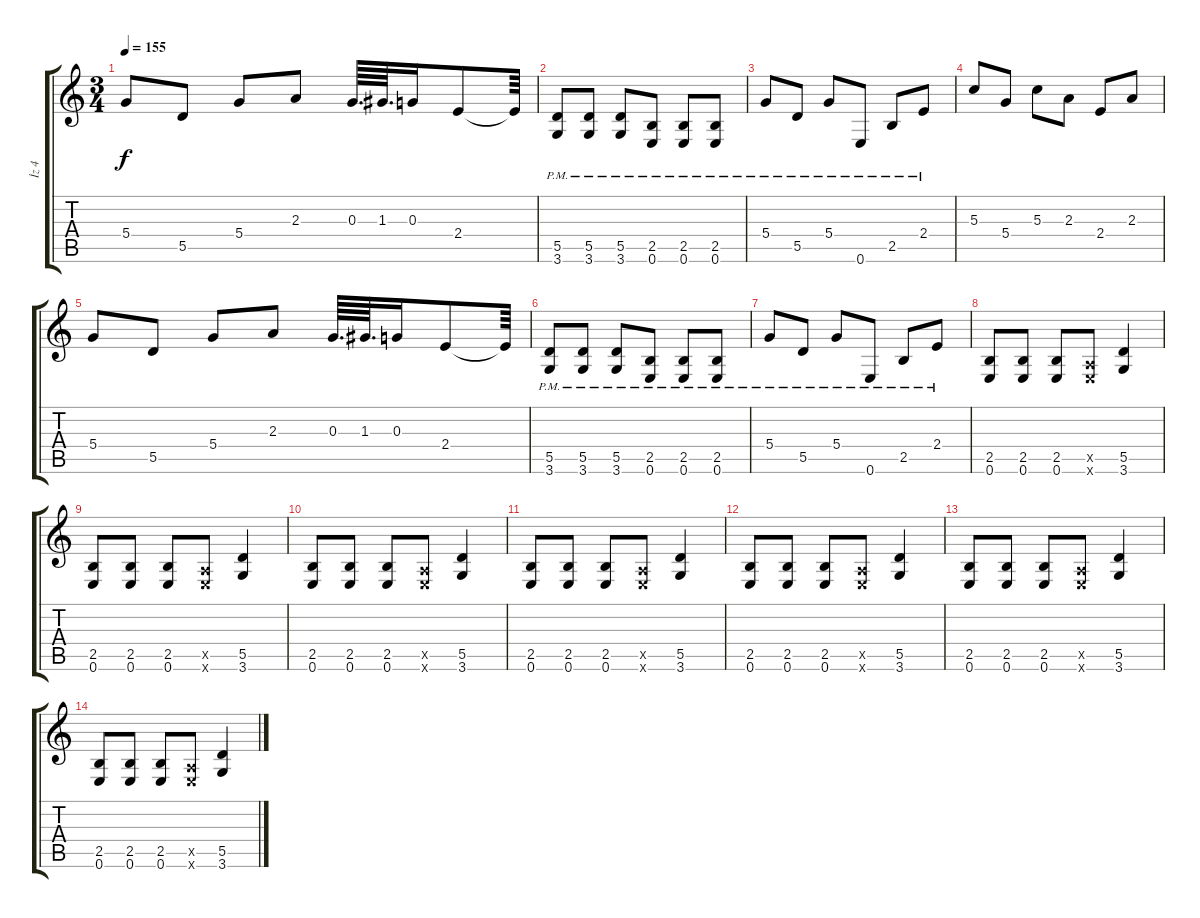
\track ("İz 4" "İz 4") {instrument distortionguitar}
\staff {score tabs}
\tuning (E4 B3 G3 D3 A2 E2) {hide}
\ts (3 4)
\tempo 155
\clef g2
\ks c
5.4.8{dy f} 5.5.8 5.4.8 2.3.8 0.3.64{d} 1.3.64{d} 0.3.16 2.4.8 2.4{t}.64 |
(5.5{pm} 3.6{pm}).8 (5.5{pm} 3.6{pm}).8 (5.5{pm} 3.6{pm}).8 (2.5{pm} 0.6{pm}).8 (2.5{pm} 0.6{pm}).8 (2.5{pm} 0.6{pm}).8 |
5.4{pm}.8 5.5{pm}.8 5.4{pm}.8 0.6{pm}.8 2.5{pm}.8 2.4{pm}.8 |
5.3.8 5.4.8 5.3.8 2.3.8 2.4.8 2.3.8 |
5.4.8 5.5.8 5.4.8 2.3.8 0.3.64{d} 1.3.64{d} 0.3.16 2.4.8 2.4{t}.64 |
(5.5{pm} 3.6{pm}).8 (5.5{pm} 3.6{pm}).8 (5.5{pm} 3.6{pm}).8 (2.5{pm} 0.6{pm}).8 (2.5{pm} 0.6{pm}).8 (2.5{pm} 0.6{pm}).8 |
5.4{pm}.8 5.5{pm}.8 5.4{pm}.8 0.6{pm}.8 2.5{pm}.8 2.4{pm}.8 |
(2.5 0.6).8 (2.5 0.6).8 (2.5 0.6).8 (0.5{x} 0.6{x}).8 (5.5 3.6).4 |
(2.5 0.6).8 (2.5 0.6).8 (2.5 0.6).8 (0.5{x} 0.6{x}).8 (5.5 3.6).4 |
(2.5 0.6).8 (2.5 0.6).8 (2.5 0.6).8 (0.5{x} 0.6{x}).8 (5.5 3.6).4 |
(2.5 0.6).8 (2.5 0.6).8 (2.5 0.6).8 (0.5{x} 0.6{x}).8 (5.5 3.6).4 |
(2.5 0.6).8 (2.5 0.6).8 (2.5 0.6).8 (0.5{x} 0.6{x}).8 (5.5 3.6).4 |
(2.5 0.6).8 (2.5 0.6).8 (2.5 0.6).8 (0.5{x} 0.6{x}).8 (5.5 3.6).4 |
(2.5 0.6).8 (2.5 0.6).8 (2.5 0.6).8 (0.5{x} 0.6{x}).8 (5.5 3.6).4
